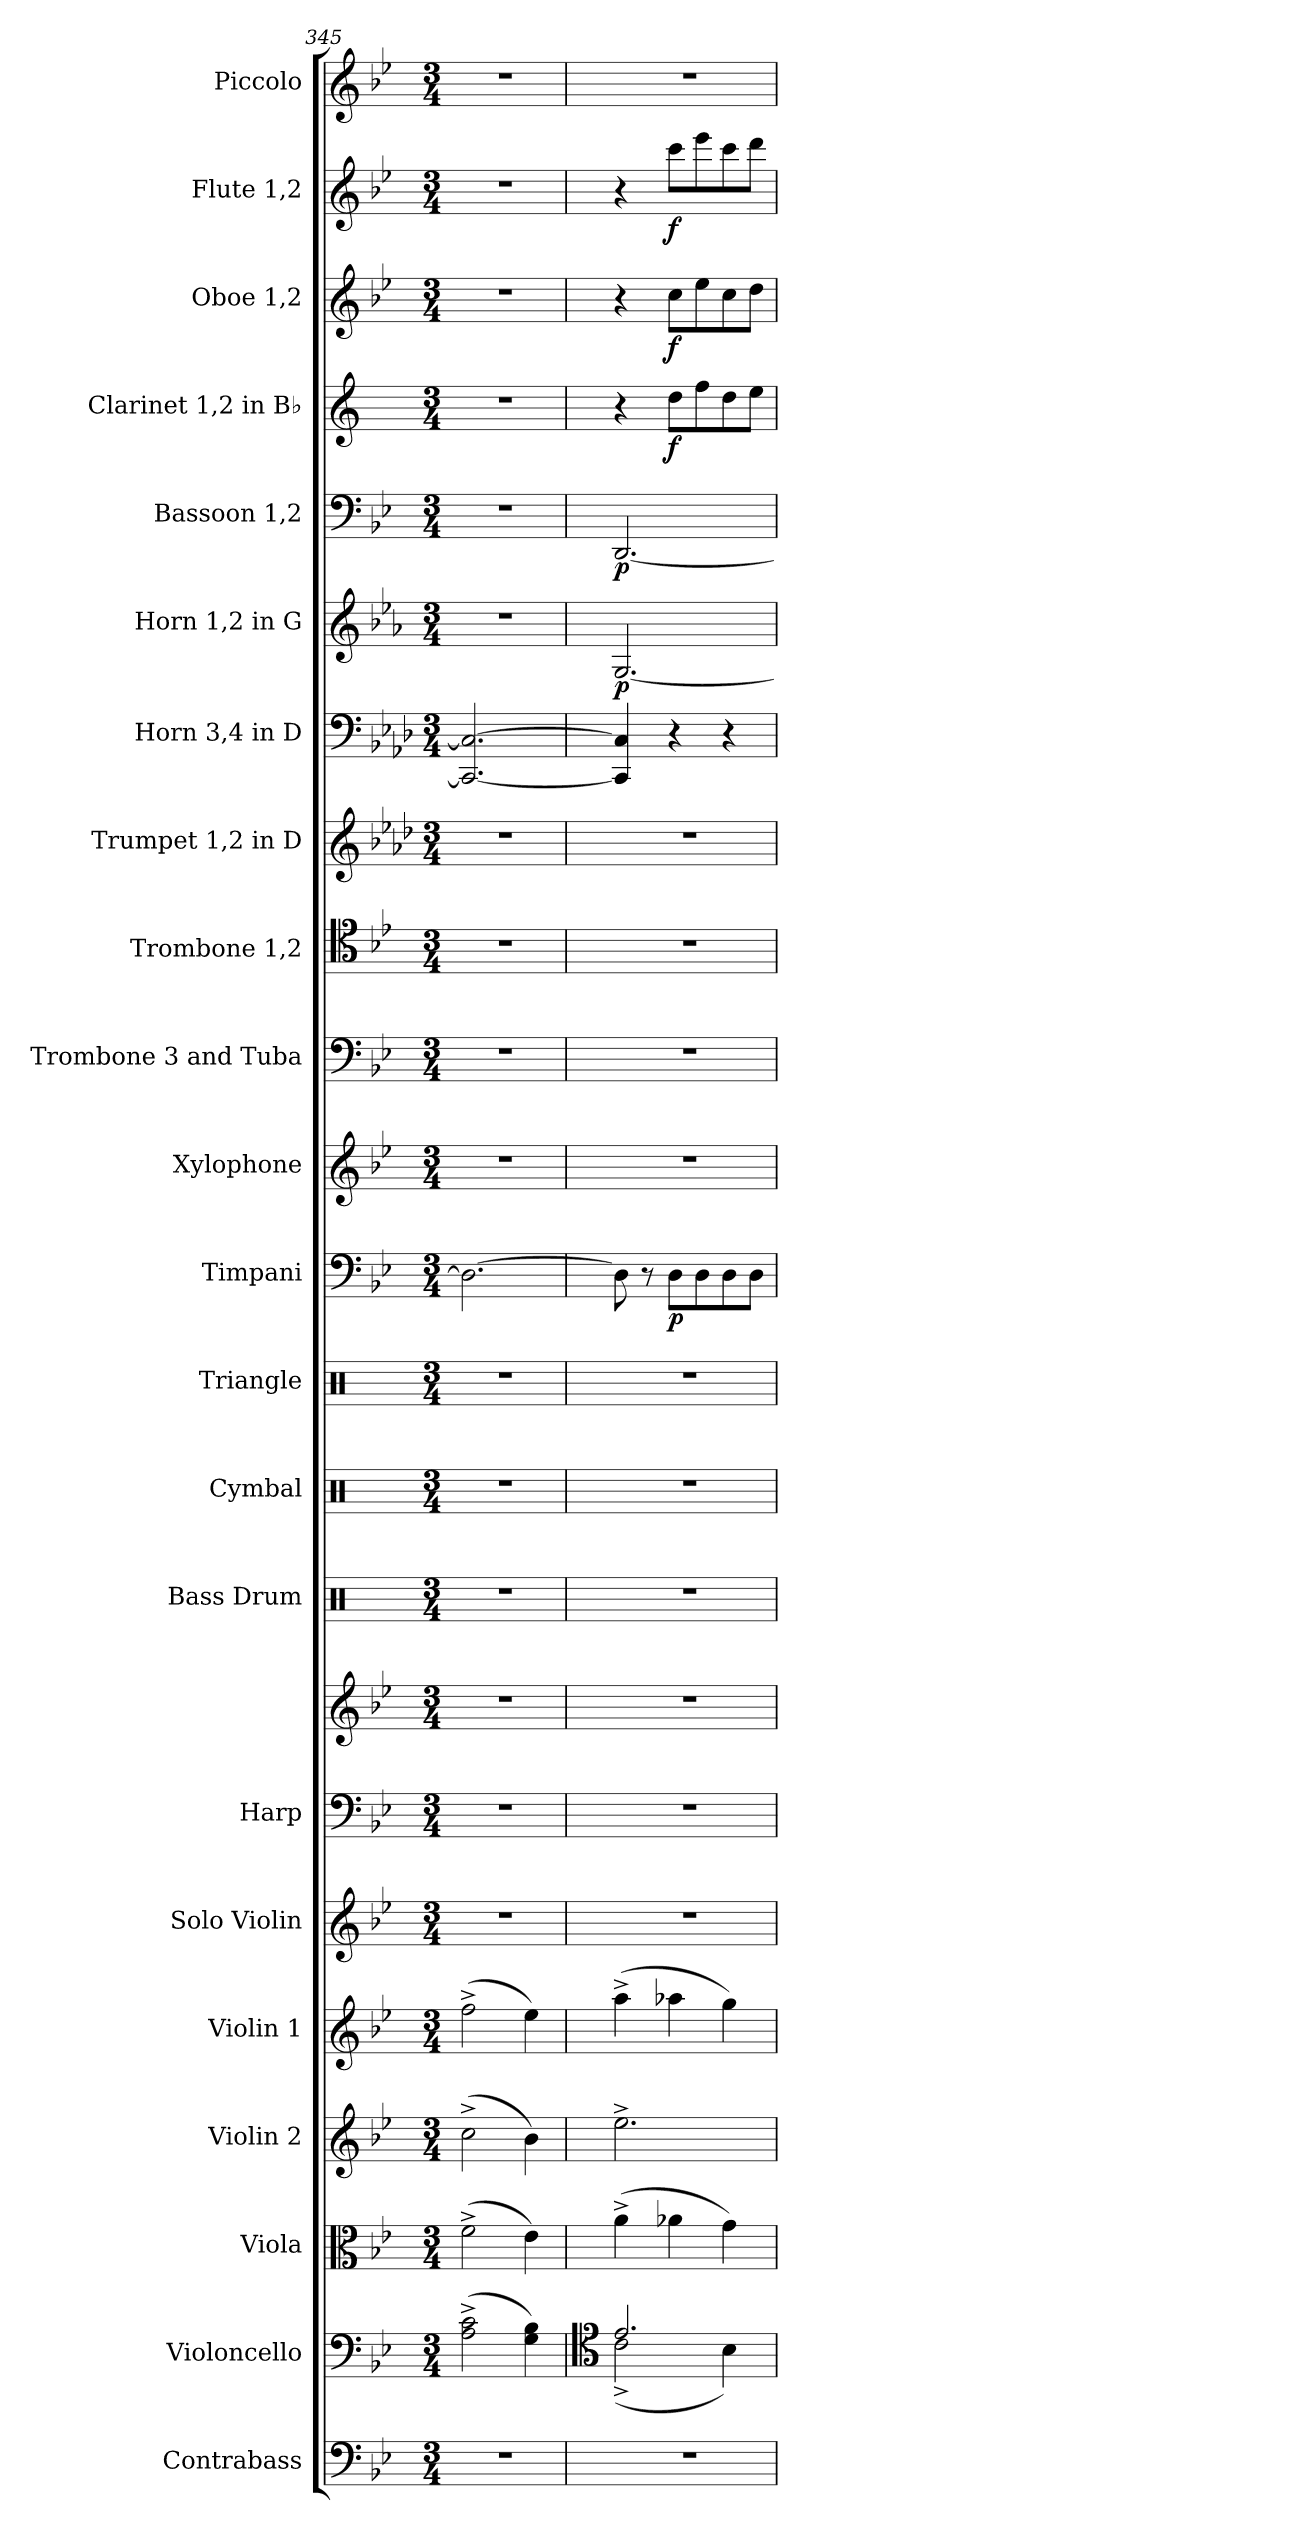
**kern	**kern	**kern	**kern	**kern	**kern	**kern	**kern	**kern	**kern	**kern	**kern	**dynam	**kern	**kern	**kern	**kern	**kern	**kern	**dynam	**kern	**dynam	**kern	**dynam	**kern	**dynam	**kern	**dynam	**kern
*part22	*part21	*part20	*part19	*part18	*part17	*part16	*part16	*part15	*part14	*part13	*part12	*part12	*part11	*part10	*part9	*part8	*part7	*part6	*part6	*part5	*part5	*part4	*part4	*part3	*part3	*part2	*part2	*part1
*staff23	*staff22	*staff21	*staff20	*staff19	*staff18	*staff17	*staff16	*staff15	*staff14	*staff13	*staff12	*staff12	*staff11	*staff10	*staff9	*staff8	*staff7	*staff6	*staff6	*staff5	*staff5	*staff4	*staff4	*staff3	*staff3	*staff2	*staff2	*staff1
*I"Contrabass	*I"Violoncello	*I"Viola	*I"Violin 2	*I"Violin 1	*I"Solo Violin	*I"Harp	*	*I"Bass Drum	*I"Cymbal	*I"Triangle	*I"Timpani	*	*I"Xylophone	*I"Trombone 3 and Tuba	*I"Trombone 1,2	*I"Trumpet 1,2 in D	*I"Horn 3,4 in D	*I"Horn 1,2 in G	*	*I"Bassoon 1,2	*	*I"Clarinet 1,2 in B♭	*	*I"Oboe 1,2	*	*I"Flute 1,2	*	*I"Piccolo
*I'Cb.	*I'Vc.	*I'Vla.	*I'Vln. 2	*I'Vln. 1	*I'Solo Vln.	*I'Hrp.	*	*I'B.D	*I'Cym.	*I'Trgl.	*I'Timp.	*	*I'Xyl.	*I'Tbn. 3 and Tba.	*I'Tbn. 1,2	*I'Tpt. 1,2 in D	*I'Hn. 3,4 in D	*I'Hn. 1,2 in G	*	*I'Bsn. 1,2	*	*I'Cl. 1,2 in B♭	*	*I'Ob. 1,2	*	*I'Fl. 1,2	*	*I'Picc.
*clefF4	*clefF4	*clefC3	*clefG2	*clefG2	*clefG2	*clefF4	*clefG2	*clefX	*clefX	*clefX	*clefF4	*	*clefG2	*clefF4	*clefC4	*clefG2	*clefF4	*clefG2	*	*clefF4	*	*clefG2	*	*clefG2	*	*clefG2	*	*clefG2
*ITrd7c12	*	*	*	*	*	*	*	*	*	*	*	*	*ITrd-7c-12	*	*	*ITrd-1c-2	*ITrd6c10	*ITrd3c5	*	*	*	*ITrd1c2	*	*	*	*	*	*ITrd-7c-12
*k[b-e-]	*k[b-e-]	*k[b-e-]	*k[b-e-]	*k[b-e-]	*k[b-e-]	*k[b-e-]	*k[b-e-]	*k[]	*k[]	*k[]	*k[b-e-]	*	*k[b-e-]	*k[b-e-]	*k[b-e-]	*k[b-e-]	*k[b-e-]	*k[b-e-]	*	*k[b-e-]	*	*k[b-e-]	*	*k[b-e-]	*	*k[b-e-]	*	*k[b-e-]
*M3/4	*M3/4	*M3/4	*M3/4	*M3/4	*M3/4	*M3/4	*M3/4	*M3/4	*M3/4	*M3/4	*M3/4	*	*M3/4	*M3/4	*M3/4	*M3/4	*M3/4	*M3/4	*	*M3/4	*	*M3/4	*	*M3/4	*	*M3/4	*	*M3/4
=345	=345	=345	=345	=345	=345	=345	=345	=345	=345	=345	=345	=345	=345	=345	=345	=345	=345	=345	=345	=345	=345	=345	=345	=345	=345	=345	=345	=345
2.r	(>2A\^ 2c\^	(>2f^\	(>2cc^\	(>2ff^\	2.r	2.r	2.r	2.r	2.r	2.r	2.D\_	.	2.r	2.r	2.r	2.r	2.DDD/_ 2.DD/_	2.r	.	2.r	.	2.r	.	2.r	.	2.r	.	2.r
.	4G\ 4B-\)	4e-\)	4b-\)	4ee-\)	.	.	.	.	.	.	.	.	.	.	.	.	.	.	.	.	.	.	.	.	.	.	.	.
=346	=346	=346	=346	=346	=346	=346	=346	=346	=346	=346	=346	=346	=346	=346	=346	=346	=346	=346	=346	=346	=346	=346	=346	=346	=346	=346	=346	=346
*	*clefC4	*	*	*	*	*	*	*	*	*	*	*	*	*	*	*	*	*	*	*	*	*	*	*	*	*	*	*
*	*^	*	*	*	*	*	*	*	*	*	*	*	*	*	*	*	*	*	*	*	*	*	*	*	*	*	*	*
!	!	!	!	!	!	!	!	!	!	!	!	!	!	!	!	!	!	!	!	!LO:DY:b	!	!LO:DY:b	!	!	!	!	!	!	!
2.r	2.e-/	(<2c^\	(>4a^\	2.ee-^\	(>4aa^\	2.r	2.r	2.r	2.r	2.r	2.r	8D\]	.	2.r	2.r	2.r	2.r	4DDD/] 4DD/]	[2.D/	p	[2.DD/	p	4r	.	4r	.	4r	.	2.r
.	.	.	.	.	.	.	.	.	.	.	.	8r	.	.	.	.	.	.	.	.	.	.	.	.	.	.	.	.	.
!	!	!	!	!	!	!	!	!	!	!	!	!	!LO:DY:b	!	!	!	!	!	!	!	!	!	!	!LO:DY:b	!	!LO:DY:b	!	!LO:DY:b	!
.	.	.	4a-X\	.	4aa-X\	.	.	.	.	.	.	8D\L	p	.	.	.	.	4r	.	.	.	.	8cc\L	f	8cc\L	f	8ccc\L	f	.
.	.	.	.	.	.	.	.	.	.	.	.	8D\	.	.	.	.	.	.	.	.	.	.	8ee-\	.	8ee-\	.	8eee-\	.	.
.	.	4B-\)	4g\)	.	4gg\)	.	.	.	.	.	.	8D\	.	.	.	.	.	4r	.	.	.	.	8cc\	.	8cc\	.	8ccc\	.	.
.	.	.	.	.	.	.	.	.	.	.	.	8D\J	.	.	.	.	.	.	.	.	.	.	8dd\J	.	8dd\J	.	8ddd\J	.	.
*	*v	*v	*	*	*	*	*	*	*	*	*	*	*	*	*	*	*	*	*	*	*	*	*	*	*	*	*	*	*
=	=	=	=	=	=	=	=	=	=	=	=	=	=	=	=	=	=	=	=	=	=	=	=	=	=	=	=	=
*-	*-	*-	*-	*-	*-	*-	*-	*-	*-	*-	*-	*-	*-	*-	*-	*-	*-	*-	*-	*-	*-	*-	*-	*-	*-	*-	*-	*-
